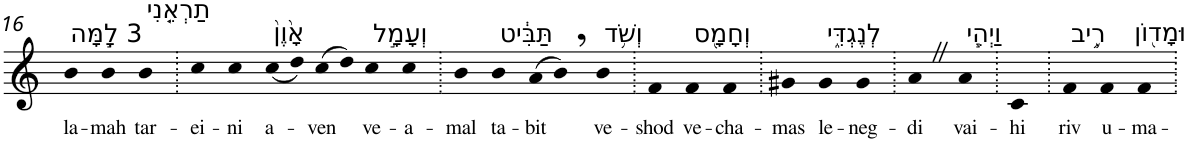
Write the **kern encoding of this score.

**kern	**text
*part1	*part1
*staff1	*staff1
*I"Piano	*
*I'Pno	*
!!LO:PB:g=z
*clefG2	*
*k[]	*
=16	=16
!LO:TX:a:t=3 לָ֣מָּה	!
!	!LO:LY:b
4b	la-
!	!LO:LY:b
4b	-mah
!LO:TX:a:t=תַרְאֵ֤נִי	!
!	!LO:LY:b
4b	tar-
=17.	=17.
!	!LO:LY:b
4cc	-ei-
!	!LO:LY:b
4cc	-ni
!LO:TX:a:t=אָ֙וֶן֙	!
!	!LO:LY:b
(<8cc	a-
8dd)	.
!	!LO:LY:b
(>8cc	-ven
8dd)	.
!LO:TX:a:t=וְעָמָ֣ל	!
!	!LO:LY:b
4cc	ve-
!	!LO:LY:b
4cc	-a-
=18.	=18.
!	!LO:LY:b
4b	-mal
!LO:TX:a:t=תַּבִּ֔יט	!
!	!LO:LY:b
4b	ta-
!	!LO:LY:b
(>8a	-bit
8b,)	.
!LO:TX:a:t=וְשֹׁ֥ד	!
!	!LO:LY:b
4b	ve-
=19.	=19.
!	!LO:LY:b
4f	-shod
!LO:TX:a:t=וְחָמָ֖ס	!
!	!LO:LY:b
4f	ve-
!	!LO:LY:b
4f	-cha-
=20.	=20.
!	!LO:LY:b
4g#X	-mas
!LO:TX:a:t=לְנֶגְדִּ֑י	!
!	!LO:LY:b
4g#	le-
!	!LO:LY:b
4g#	-neg-
=21.	=21.
!	!LO:LY:b
4aZ	-di
!LO:TX:a:t=וַיְהִ֧י	!
!	!LO:LY:b
4a	vai-
=22.	=22.
!	!LO:LY:b
4c	-hi
=23.	=23.
!LO:TX:a:t=רִ֦יב	!
!	!LO:LY:b
4f	riv
!LO:TX:a:t=וּמָד֖וֹן	!
!	!LO:LY:b
4f	u-
!	!LO:LY:b
4f	-ma-
=.	=.
*-	*-
